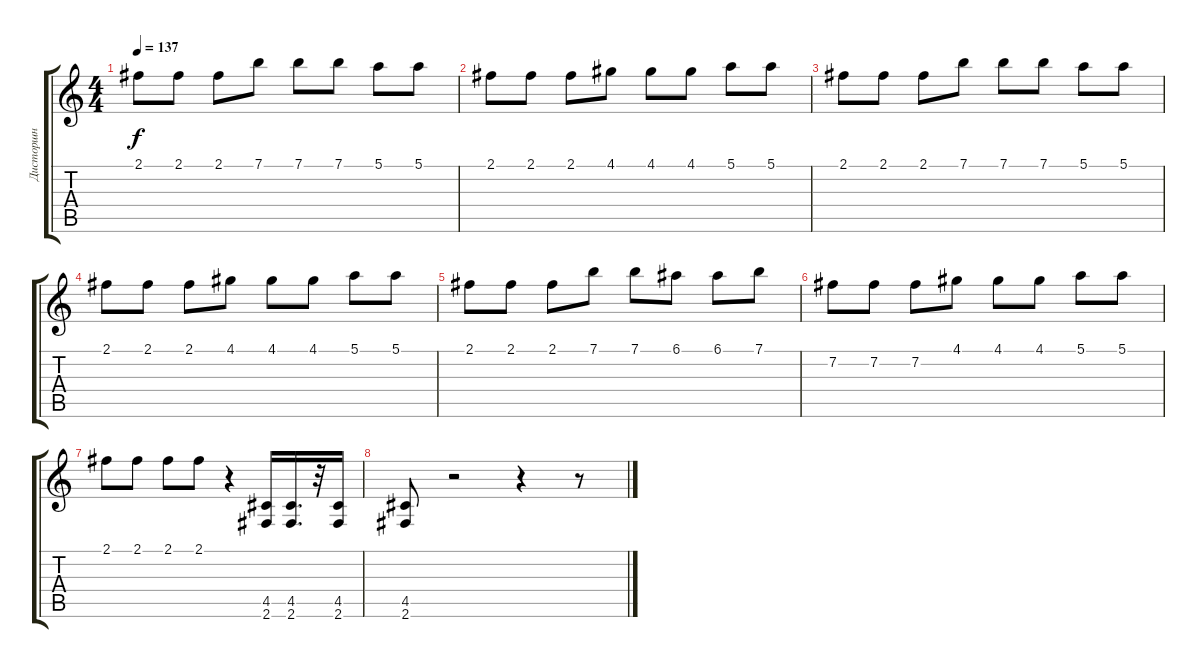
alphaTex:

\track ("Дисторшн" "Дисторшн") {instrument distortionguitar}
\staff {score tabs}
\tuning (E4 B3 G3 D3 A2 E2) {hide}
\ts (4 4)
\tempo 137
\clef g2
\ks c
2.1.8{dy f} 2.1.8 2.1.8 7.1.8 7.1.8 7.1.8 5.1.8 5.1.8 |
2.1.8 2.1.8 2.1.8 4.1.8 4.1.8 4.1.8 5.1.8 5.1.8 |
2.1.8 2.1.8 2.1.8 7.1.8 7.1.8 7.1.8 5.1.8 5.1.8 |
2.1.8 2.1.8 2.1.8 4.1.8 4.1.8 4.1.8 5.1.8 5.1.8 |
2.1.8 2.1.8 2.1.8 7.1.8 7.1.8 6.1.8 6.1.8 7.1.8 |
7.2.8 7.2.8 7.2.8 4.1.8 4.1.8 4.1.8 5.1.8 5.1.8 |
2.1.8 2.1.8 2.1.8 2.1.8 r.4 (4.5 2.6).16 (4.5 2.6).16{d} r.32 (4.5 2.6).16 |
(4.5 2.6).8 r.2 r.4 r.8
